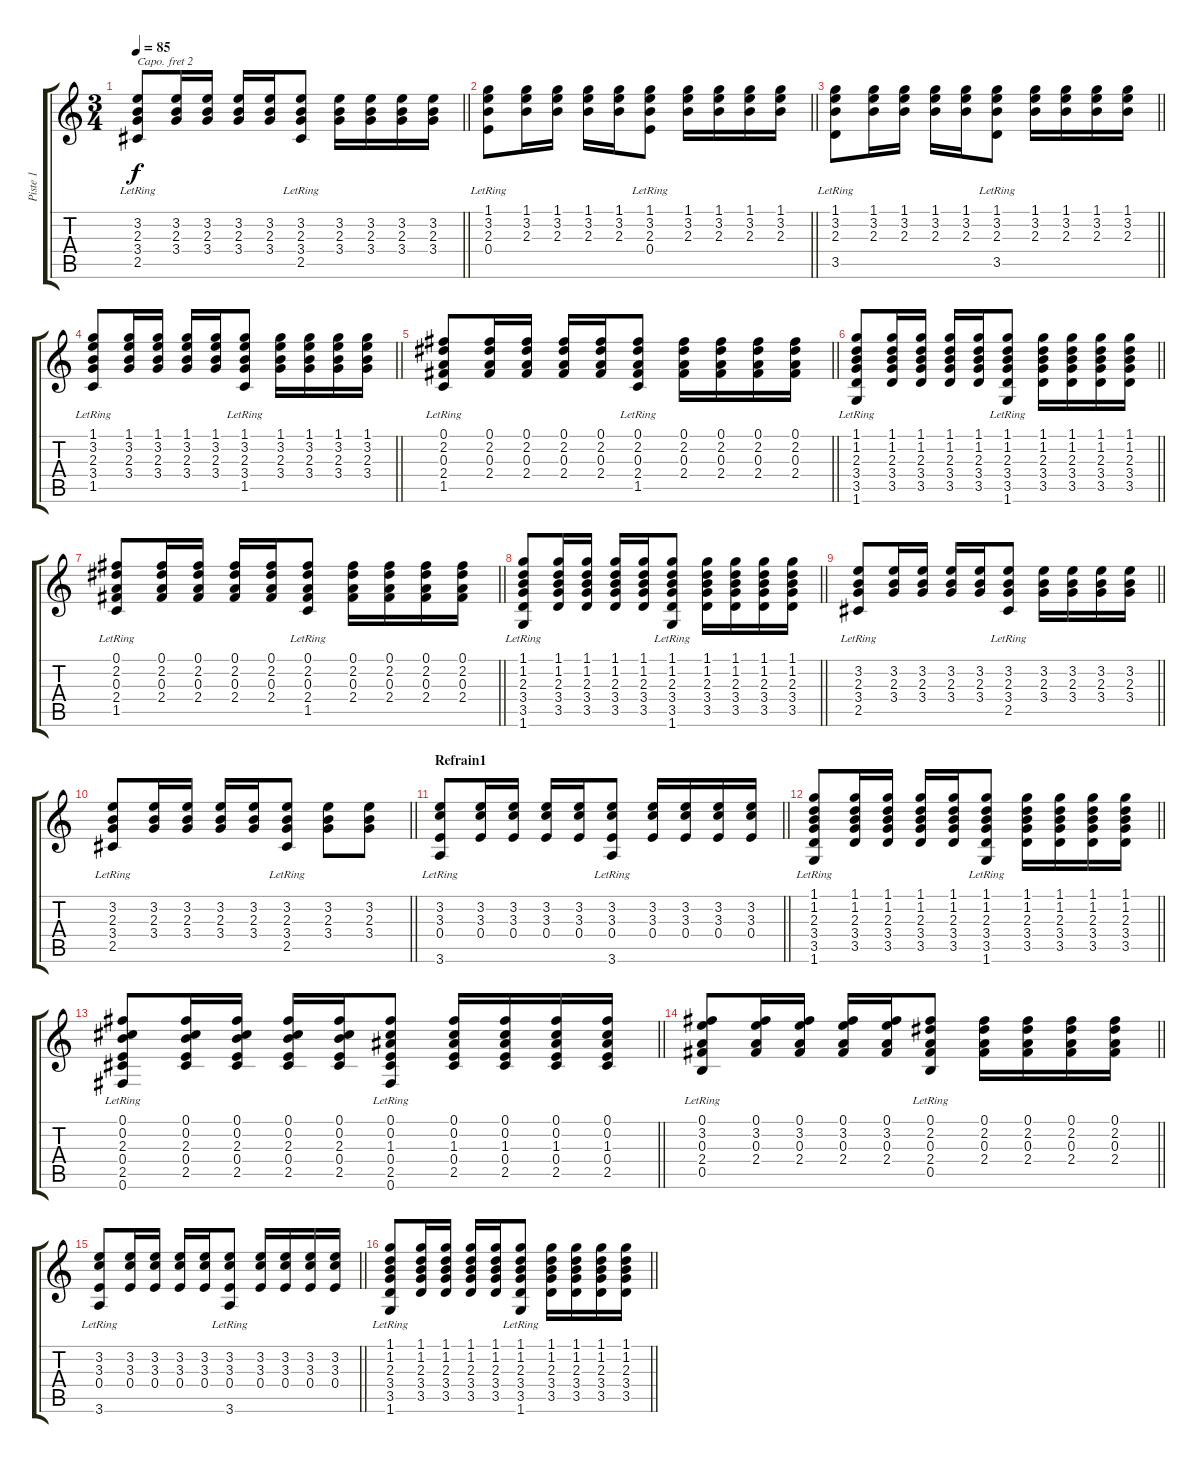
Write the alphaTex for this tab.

\track ("Piste 1" "Piste 1") {instrument acousticguitarsteel}
\staff {score tabs}
\capo 2
\tuning (E4 B3 G3 D3 A2 E2) {hide}
\ts (3 4)
\tempo 85
\clef g2
\barLineRight lightlight
\ks c
(3.2 2.3 3.4 2.5{lr}).8{dy f} (3.2 2.3 3.4).16 (3.2 2.3 3.4).16 (3.2 2.3 3.4).16 (3.2 2.3 3.4).16 (3.2 2.3 3.4 2.5{lr}).8 (3.2 2.3 3.4).16 (3.2 2.3 3.4).16 (3.2 2.3 3.4).16 (3.2 2.3 3.4).16 |
\barLineRight lightlight
(1.1 3.2 2.3 0.4{lr}).8 (1.1 3.2 2.3).16 (1.1 3.2 2.3).16 (1.1 3.2 2.3).16 (1.1 3.2 2.3).16 (1.1 3.2 2.3 0.4{lr}).8 (1.1 3.2 2.3).16 (1.1 3.2 2.3).16 (1.1 3.2 2.3).16 (1.1 3.2 2.3).16 |
\barLineRight lightlight
(1.1 3.2 2.3 3.5{lr}).8 (1.1 3.2 2.3).16 (1.1 3.2 2.3).16 (1.1 3.2 2.3).16 (1.1 3.2 2.3).16 (1.1 3.2 2.3 3.5{lr}).8 (1.1 3.2 2.3).16 (1.1 3.2 2.3).16 (1.1 3.2 2.3).16 (1.1 3.2 2.3).16 |
\barLineRight lightlight
(1.1 3.2 2.3 3.4 1.5{lr}).8 (1.1 3.2 2.3 3.4).16 (1.1 3.2 2.3 3.4).16 (1.1 3.2 2.3 3.4).16 (1.1 3.2 2.3 3.4).16 (1.1 3.2 2.3 3.4 1.5{lr}).8 (1.1 3.2 2.3 3.4).16 (1.1 3.2 2.3 3.4).16 (1.1 3.2 2.3 3.4).16 (1.1 3.2 2.3 3.4).16 |
\barLineRight lightlight
(0.1 2.2 0.3 2.4 1.5{lr}).8 (0.1 2.2 0.3 2.4).16 (0.1 2.2 0.3 2.4).16 (0.1 2.2 0.3 2.4).16 (0.1 2.2 0.3 2.4).16 (0.1 2.2 0.3 2.4 1.5{lr}).8 (0.1 2.2 0.3 2.4).16 (0.1 2.2 0.3 2.4).16 (0.1 2.2 0.3 2.4).16 (0.1 2.2 0.3 2.4).16 |
\barLineRight lightlight
(1.1 1.2 2.3 3.4 3.5 1.6{lr}).8 (1.1 1.2 2.3 3.4 3.5).16 (1.1 1.2 2.3 3.4 3.5).16 (1.1 1.2 2.3 3.4 3.5).16 (1.1 1.2 2.3 3.4 3.5).16 (1.1 1.2 2.3 3.4 3.5 1.6{lr}).8 (1.1 1.2 2.3 3.4 3.5).16 (1.1 1.2 2.3 3.4 3.5).16 (1.1 1.2 2.3 3.4 3.5).16 (1.1 1.2 2.3 3.4 3.5).16 |
\barLineRight lightlight
(0.1 2.2 0.3 2.4 1.5{lr}).8 (0.1 2.2 0.3 2.4).16 (0.1 2.2 0.3 2.4).16 (0.1 2.2 0.3 2.4).16 (0.1 2.2 0.3 2.4).16 (0.1 2.2 0.3 2.4 1.5{lr}).8 (0.1 2.2 0.3 2.4).16 (0.1 2.2 0.3 2.4).16 (0.1 2.2 0.3 2.4).16 (0.1 2.2 0.3 2.4).16 |
\barLineRight lightlight
(1.1 1.2 2.3 3.4 3.5 1.6{lr}).8 (1.1 1.2 2.3 3.4 3.5).16 (1.1 1.2 2.3 3.4 3.5).16 (1.1 1.2 2.3 3.4 3.5).16 (1.1 1.2 2.3 3.4 3.5).16 (1.1 1.2 2.3 3.4 3.5 1.6{lr}).8 (1.1 1.2 2.3 3.4 3.5).16 (1.1 1.2 2.3 3.4 3.5).16 (1.1 1.2 2.3 3.4 3.5).16 (1.1 1.2 2.3 3.4 3.5).16 |
\barLineRight lightlight
(3.2 2.3 3.4 2.5{lr}).8 (3.2 2.3 3.4).16 (3.2 2.3 3.4).16 (3.2 2.3 3.4).16 (3.2 2.3 3.4).16 (3.2 2.3 3.4 2.5{lr}).8 (3.2 2.3 3.4).16 (3.2 2.3 3.4).16 (3.2 2.3 3.4).16 (3.2 2.3 3.4).16 |
\barLineRight lightlight
(3.2 2.3 3.4 2.5{lr}).8 (3.2 2.3 3.4).16 (3.2 2.3 3.4).16 (3.2 2.3 3.4).16 (3.2 2.3 3.4).16 (3.2 2.3 3.4 2.5{lr}).8 (3.2 2.3 3.4).8 (3.2 2.3 3.4).8 |
\section ("" "Refrain1")
\barLineRight lightlight
(3.2 3.3 0.4 3.6{lr}).8 (3.2 3.3 0.4).16 (3.2 3.3 0.4).16 (3.2 3.3 0.4).16 (3.2 3.3 0.4).16 (3.2 3.3 0.4 3.6{lr}).8 (3.2 3.3 0.4).16 (3.2 3.3 0.4).16 (3.2 3.3 0.4).16 (3.2 3.3 0.4).16 |
\barLineRight lightlight
(1.1 1.2 2.3 3.4 3.5 1.6{lr}).8 (1.1 1.2 2.3 3.4 3.5).16 (1.1 1.2 2.3 3.4 3.5).16 (1.1 1.2 2.3 3.4 3.5).16 (1.1 1.2 2.3 3.4 3.5).16 (1.1 1.2 2.3 3.4 3.5 1.6{lr}).8 (1.1 1.2 2.3 3.4 3.5).16 (1.1 1.2 2.3 3.4 3.5).16 (1.1 1.2 2.3 3.4 3.5).16 (1.1 1.2 2.3 3.4 3.5).16 |
\barLineRight lightlight
(0.1 0.2 2.3 0.4 2.5 0.6{lr}).8 (0.1 0.2 2.3 0.4 2.5).16 (0.1 0.2 2.3 0.4 2.5).16 (0.1 0.2 2.3 0.4 2.5).16 (0.1 0.2 2.3 0.4 2.5).16 (0.1 0.2 1.3 0.4 2.5 0.6{lr}).8 (0.1 0.2 1.3 0.4 2.5).16 (0.1 0.2 1.3 0.4 2.5).16 (0.1 0.2 1.3 0.4 2.5).16 (0.1 0.2 1.3 0.4 2.5).16 |
\barLineRight lightlight
(0.1 3.2 0.3 2.4 0.5{lr}).8 (0.1 3.2 0.3 2.4).16 (0.1 3.2 0.3 2.4).16 (0.1 3.2 0.3 2.4).16 (0.1 3.2 0.3 2.4).16 (0.1 2.2 0.3 2.4 0.5{lr}).8 (0.1 2.2 0.3 2.4).16 (0.1 2.2 0.3 2.4).16 (0.1 2.2 0.3 2.4).16 (0.1 2.2 0.3 2.4).16 |
\barLineRight lightlight
(3.2 3.3 0.4 3.6{lr}).8 (3.2 3.3 0.4).16 (3.2 3.3 0.4).16 (3.2 3.3 0.4).16 (3.2 3.3 0.4).16 (3.2 3.3 0.4 3.6{lr}).8 (3.2 3.3 0.4).16 (3.2 3.3 0.4).16 (3.2 3.3 0.4).16 (3.2 3.3 0.4).16 |
\barLineRight lightlight
(1.1 1.2 2.3 3.4 3.5 1.6{lr}).8 (1.1 1.2 2.3 3.4 3.5).16 (1.1 1.2 2.3 3.4 3.5).16 (1.1 1.2 2.3 3.4 3.5).16 (1.1 1.2 2.3 3.4 3.5).16 (1.1 1.2 2.3 3.4 3.5 1.6{lr}).8 (1.1 1.2 2.3 3.4 3.5).16 (1.1 1.2 2.3 3.4 3.5).16 (1.1 1.2 2.3 3.4 3.5).16 (1.1 1.2 2.3 3.4 3.5).16
